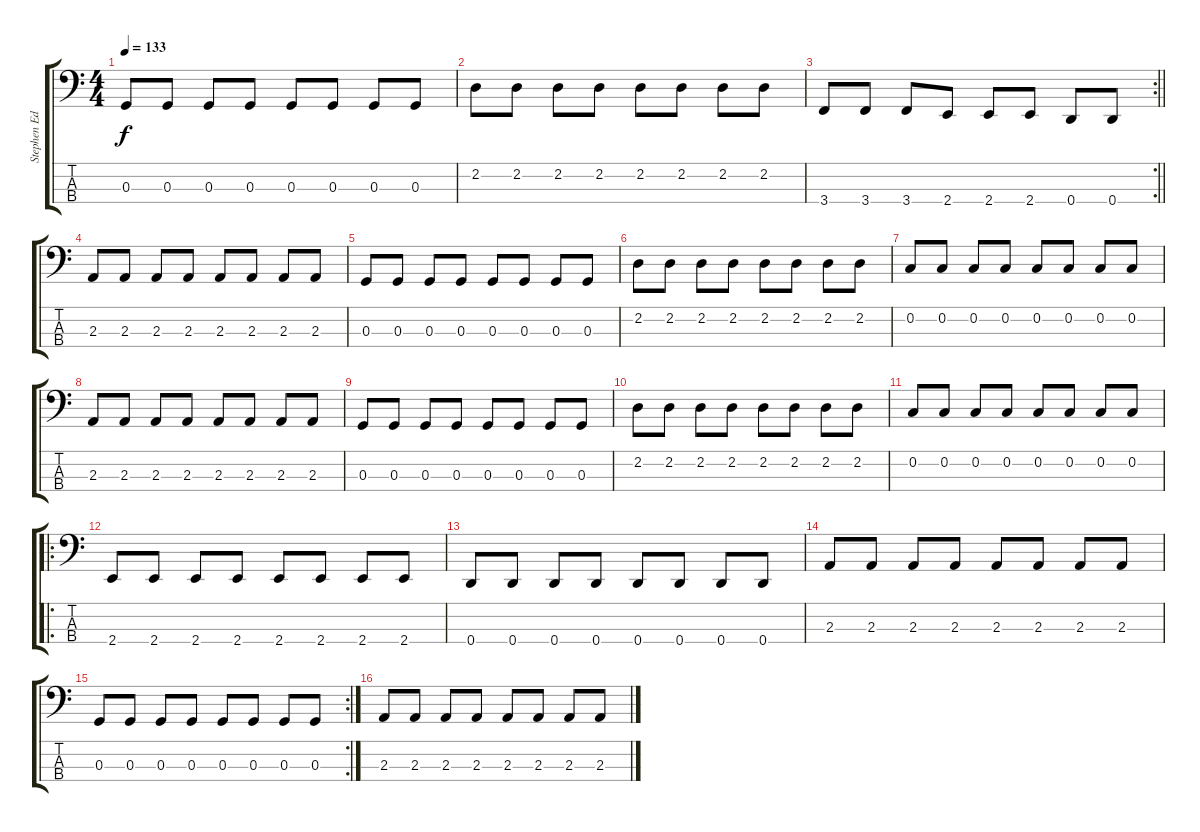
\track ("Stephen Edmondson" "Stephen Ed") {instrument electricbassfinger}
\staff {score tabs}
\tuning (F2 C2 G1 D1) {hide}
\ts (4 4)
\tempo 133
\clef f4
\ks c
0.3.8{dy f} 0.3.8 0.3.8 0.3.8 0.3.8 0.3.8 0.3.8 0.3.8 |
2.2.8 2.2.8 2.2.8 2.2.8 2.2.8 2.2.8 2.2.8 2.2.8 |
\rc 2
\barLineRight lightlight
3.4.8 3.4.8 3.4.8 2.4.8 2.4.8 2.4.8 0.4.8 0.4.8 |
2.3.8 2.3.8 2.3.8 2.3.8 2.3.8 2.3.8 2.3.8 2.3.8 |
0.3.8 0.3.8 0.3.8 0.3.8 0.3.8 0.3.8 0.3.8 0.3.8 |
2.2.8 2.2.8 2.2.8 2.2.8 2.2.8 2.2.8 2.2.8 2.2.8 |
0.2.8 0.2.8 0.2.8 0.2.8 0.2.8 0.2.8 0.2.8 0.2.8 |
2.3.8 2.3.8 2.3.8 2.3.8 2.3.8 2.3.8 2.3.8 2.3.8 |
0.3.8 0.3.8 0.3.8 0.3.8 0.3.8 0.3.8 0.3.8 0.3.8 |
2.2.8 2.2.8 2.2.8 2.2.8 2.2.8 2.2.8 2.2.8 2.2.8 |
0.2.8 0.2.8 0.2.8 0.2.8 0.2.8 0.2.8 0.2.8 0.2.8 |
\ro
2.4.8 2.4.8 2.4.8 2.4.8 2.4.8 2.4.8 2.4.8 2.4.8 |
0.4.8 0.4.8 0.4.8 0.4.8 0.4.8 0.4.8 0.4.8 0.4.8 |
2.3.8 2.3.8 2.3.8 2.3.8 2.3.8 2.3.8 2.3.8 2.3.8 |
\rc 2
0.3.8 0.3.8 0.3.8 0.3.8 0.3.8 0.3.8 0.3.8 0.3.8 |
2.3.8 2.3.8 2.3.8 2.3.8 2.3.8 2.3.8 2.3.8 2.3.8
